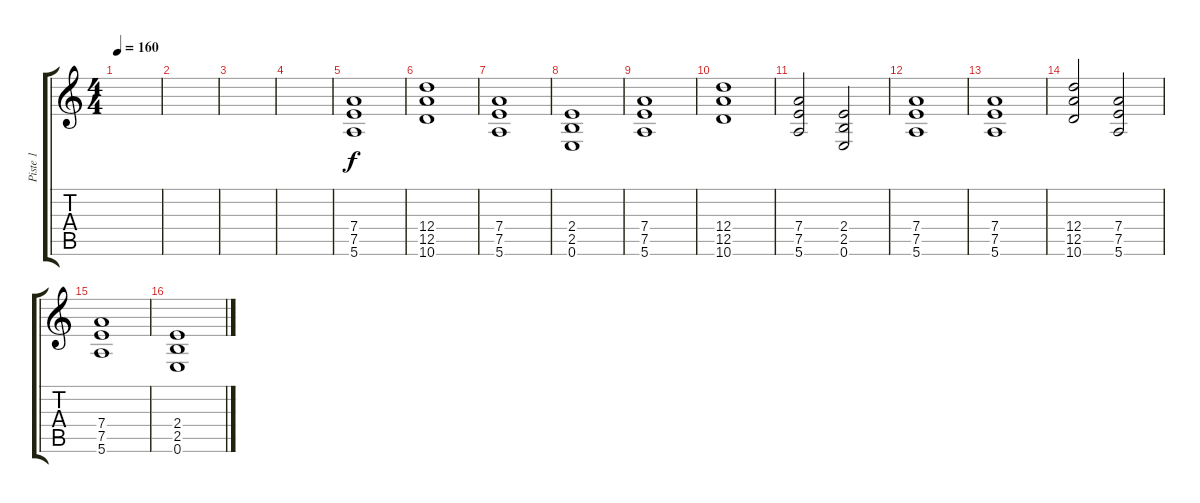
\track ("Piste 1" "Piste 1") {instrument distortionguitar}
\staff {score tabs}
\tuning (E4 B3 G3 D3 A2 E2) {hide}
\ts (4 4)
\tempo 160
\clef g2
\ks c
|
|
|
|
(7.4 7.5 5.6).1 |
(12.4 12.5 10.6).1 |
(7.4 7.5 5.6).1 |
(2.4 2.5 0.6).1 |
(7.4 7.5 5.6).1 |
(12.4 12.5 10.6).1 |
(7.4 7.5 5.6).2 (2.4 2.5 0.6).2 |
(7.4 7.5 5.6).1 |
(7.4 7.5 5.6).1 |
(12.4 12.5 10.6).2 (7.4 7.5 5.6).2 |
(7.4 7.5 5.6).1 |
(2.4 2.5 0.6).1
